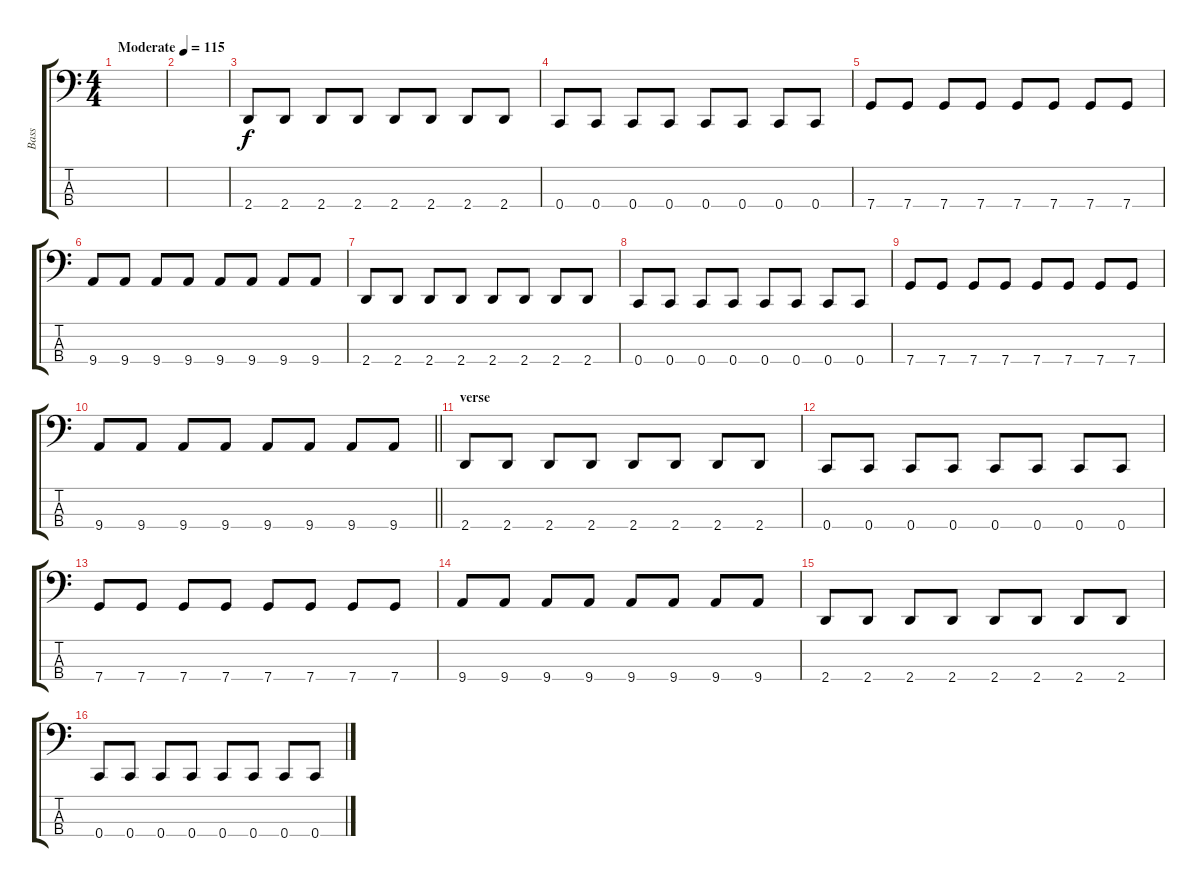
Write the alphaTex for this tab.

\track ("Bass" "Bass") {instrument electricbassfinger}
\staff {score tabs}
\tuning (F2 C2 G1 C1) {hide}
\ts (4 4)
\tempo (115 "Moderate")
\clef f4
\ks c
|
|
2.4.8 2.4.8 2.4.8 2.4.8 2.4.8 2.4.8 2.4.8 2.4.8 |
0.4.8 0.4.8 0.4.8 0.4.8 0.4.8 0.4.8 0.4.8 0.4.8 |
7.4.8 7.4.8 7.4.8 7.4.8 7.4.8 7.4.8 7.4.8 7.4.8 |
9.4.8 9.4.8 9.4.8 9.4.8 9.4.8 9.4.8 9.4.8 9.4.8 |
2.4.8 2.4.8 2.4.8 2.4.8 2.4.8 2.4.8 2.4.8 2.4.8 |
0.4.8 0.4.8 0.4.8 0.4.8 0.4.8 0.4.8 0.4.8 0.4.8 |
7.4.8 7.4.8 7.4.8 7.4.8 7.4.8 7.4.8 7.4.8 7.4.8 |
\barLineRight lightlight
9.4.8 9.4.8 9.4.8 9.4.8 9.4.8 9.4.8 9.4.8 9.4.8 |
\section ("" "verse")
2.4.8 2.4.8 2.4.8 2.4.8 2.4.8 2.4.8 2.4.8 2.4.8 |
0.4.8 0.4.8 0.4.8 0.4.8 0.4.8 0.4.8 0.4.8 0.4.8 |
7.4.8 7.4.8 7.4.8 7.4.8 7.4.8 7.4.8 7.4.8 7.4.8 |
9.4.8 9.4.8 9.4.8 9.4.8 9.4.8 9.4.8 9.4.8 9.4.8 |
2.4.8 2.4.8 2.4.8 2.4.8 2.4.8 2.4.8 2.4.8 2.4.8 |
0.4.8 0.4.8 0.4.8 0.4.8 0.4.8 0.4.8 0.4.8 0.4.8
